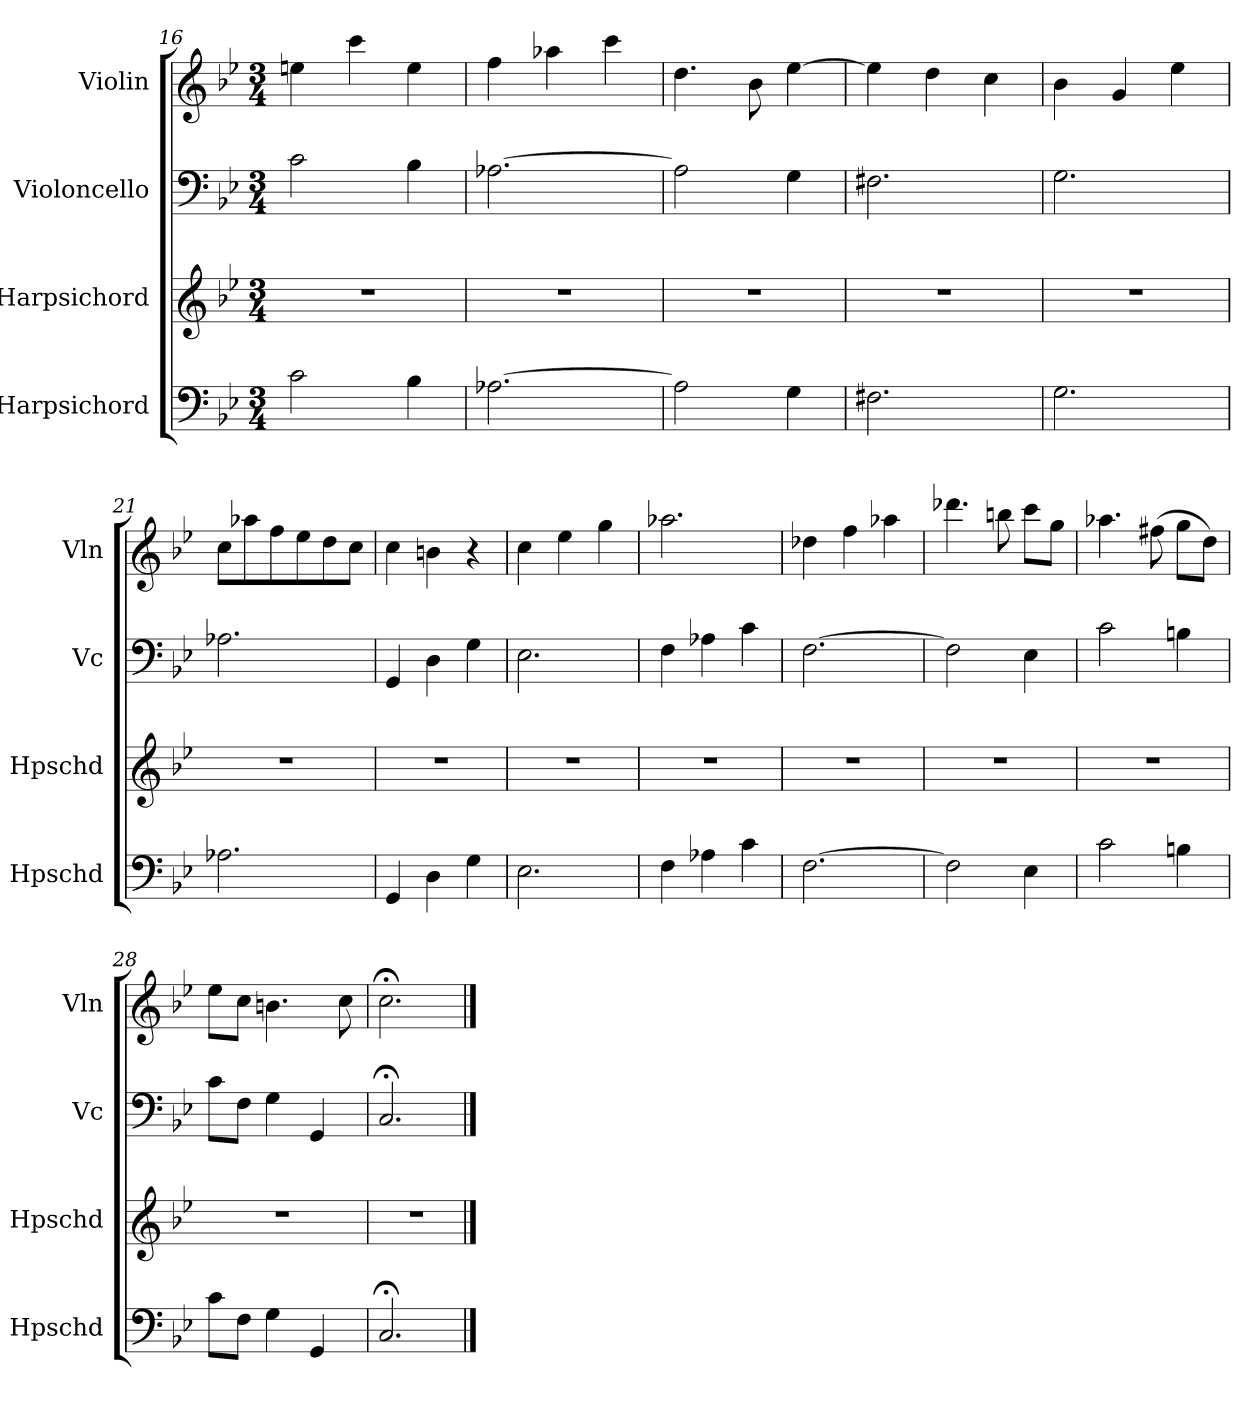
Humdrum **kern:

**kern	**kern	**kern	**kern
*part4	*part3	*part2	*part1
*staff4	*staff3	*staff2	*staff1
*I"Harpsichord	*I"Harpsichord	*I"Violoncello	*I"Violin
*I'Hpschd	*I'Hpschd	*I'Vc	*I'Vln
*clefF4	*clefG2	*clefF4	*clefG2
*k[b-e-]	*k[b-e-]	*k[b-e-]	*k[b-e-]
*M3/4	*M3/4	*M3/4	*M3/4
=16	=16	=16	=16
2c\	2.r	2c\	4een\
.	.	.	4ccc\
4B-\	.	4B-\	4ee\
=17	=17	=17	=17
[2.A-X\	2.r	[2.A-X\	4ff\
.	.	.	4aa-X\
.	.	.	4ccc\
=18	=18	=18	=18
2A-\]	2.r	2A-\]	4.dd\
.	.	.	8b-\
4G\	.	4G\	[4ee-\
=19	=19	=19	=19
2.F#X\	2.r	2.F#X\	4ee-\]
.	.	.	4dd\
.	.	.	4cc\
=20	=20	=20	=20
2.G\	2.r	2.G\	4b-\
.	.	.	4g/
.	.	.	4ee-\
=21	=21	=21	=21
2.A-X\	2.r	2.A-X\	8cc\L
.	.	.	8aa-X\
.	.	.	8ff\
.	.	.	8ee-\
.	.	.	8dd\
.	.	.	8cc\J
=22	=22	=22	=22
4GG/	2.r	4GG/	4cc\
4D\	.	4D\	4bn\
4G\	.	4G\	4r
=23	=23	=23	=23
2.E-\	2.r	2.E-\	4cc\
.	.	.	4ee-\
.	.	.	4gg\
=24	=24	=24	=24
4F\	2.r	4F\	2.aa-X\
4A-X\	.	4A-X\	.
4c\	.	4c\	.
=25	=25	=25	=25
[2.F\	2.r	[2.F\	4dd-X\
.	.	.	4ff\
.	.	.	4aa-X\
=26	=26	=26	=26
2F\]	2.r	2F\]	4.ddd-X\
.	.	.	8bbn\
4E-\	.	4E-\	8ccc\L
.	.	.	8gg\J
=27	=27	=27	=27
2c\	2.r	2c\	4.aa-X\
.	.	.	(8ff#X\
4Bn\	.	4Bn\	8gg\L
.	.	.	8dd\J)
=28	=28	=28	=28
8c\L	2.r	8c\L	8ee-\L
8F\J	.	8F\J	8cc\J
4G\	.	4G\	4.bn\
4GG/	.	4GG/	.
.	.	.	8cc\
=29	=29	=29	=29
2.C;</	2.r	2.C;</	2.cc;<\
==	==	==	==
*-	*-	*-	*-
